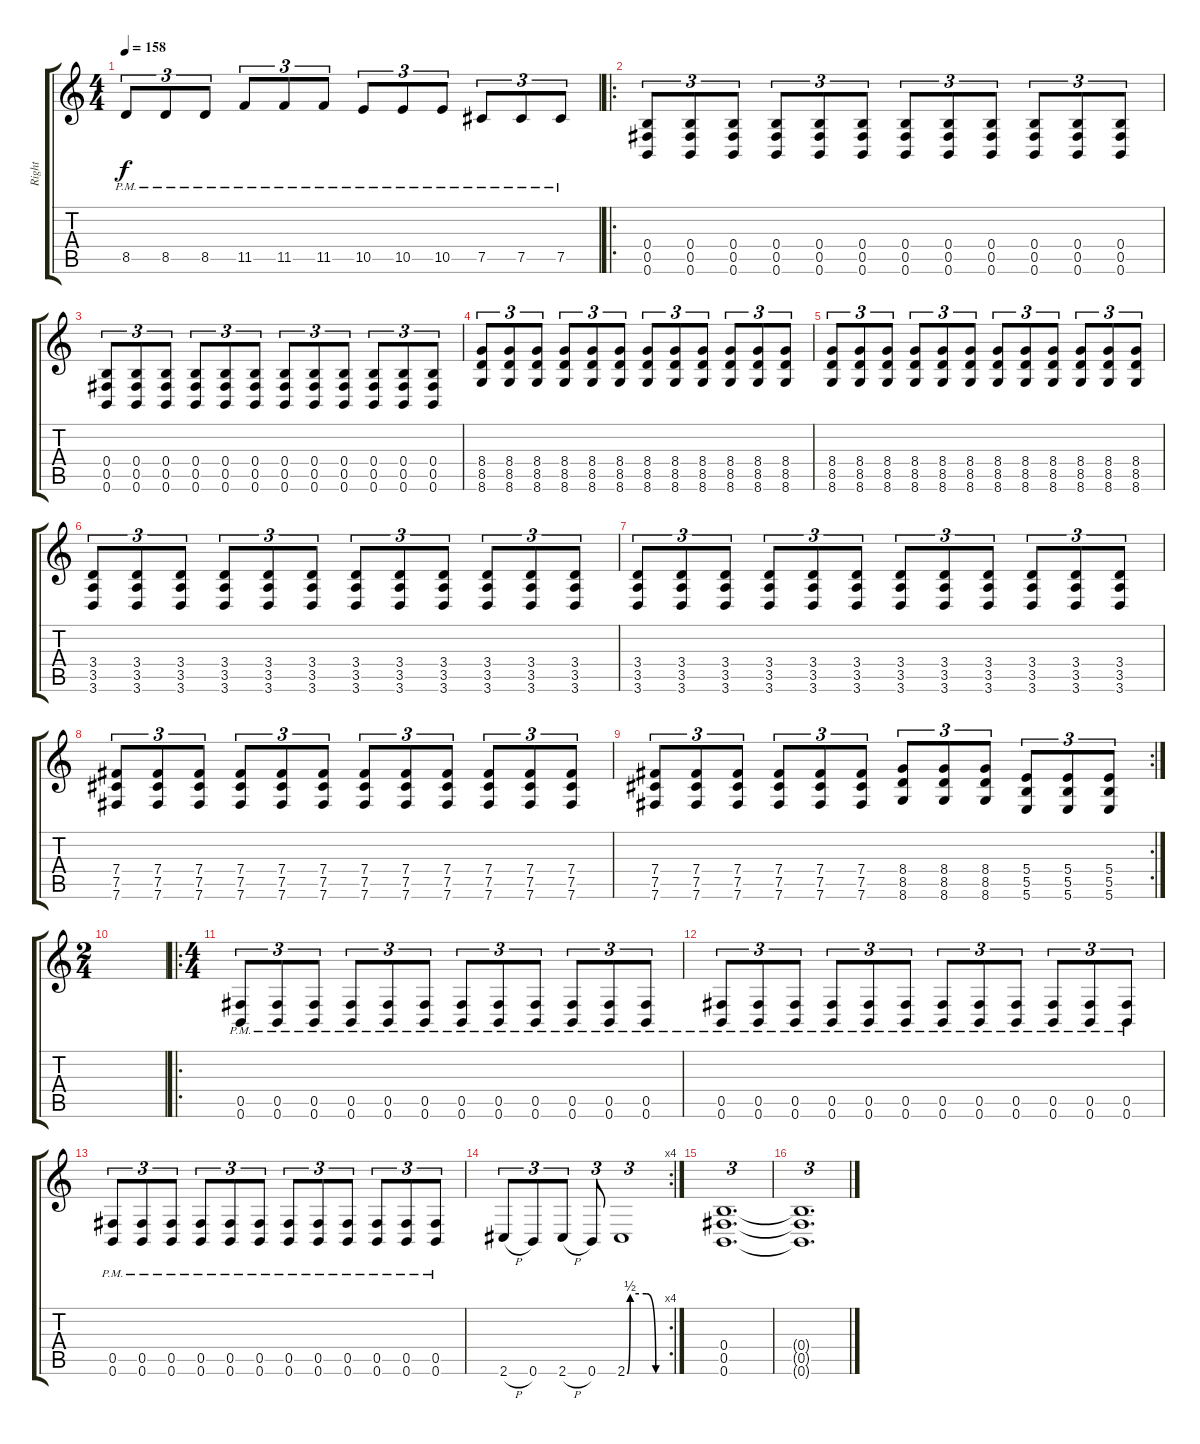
\track ("Right" "Right") {instrument overdrivenguitar}
\staff {score tabs}
\tuning (Db4 Ab3 E3 B2 Gb2 B1) {hide}
\ts (4 4)
\tempo 158
\clef g2
\ks c
8.5{pm}.8{tu (3 2) dy f} 8.5{pm}.8{tu (3 2)} 8.5{pm}.8{tu (3 2)} 11.5{pm}.8{tu (3 2)} 11.5{pm}.8{tu (3 2)} 11.5{pm}.8{tu (3 2)} 10.5{pm}.8{tu (3 2)} 10.5{pm}.8{tu (3 2)} 10.5{pm}.8{tu (3 2)} 7.5{pm}.8{tu (3 2)} 7.5{pm}.8{tu (3 2)} 7.5{pm}.8{tu (3 2)} |
\ro
(0.4 0.5 0.6).8{tu (3 2) balance 8} (0.4 0.5 0.6).8{tu (3 2)} (0.4 0.5 0.6).8{tu (3 2)} (0.4 0.5 0.6).8{tu (3 2)} (0.4 0.5 0.6).8{tu (3 2)} (0.4 0.5 0.6).8{tu (3 2)} (0.4 0.5 0.6).8{tu (3 2)} (0.4 0.5 0.6).8{tu (3 2)} (0.4 0.5 0.6).8{tu (3 2)} (0.4 0.5 0.6).8{tu (3 2)} (0.4 0.5 0.6).8{tu (3 2)} (0.4 0.5 0.6).8{tu (3 2)} |
(0.4 0.5 0.6).8{tu (3 2)} (0.4 0.5 0.6).8{tu (3 2)} (0.4 0.5 0.6).8{tu (3 2)} (0.4 0.5 0.6).8{tu (3 2)} (0.4 0.5 0.6).8{tu (3 2)} (0.4 0.5 0.6).8{tu (3 2)} (0.4 0.5 0.6).8{tu (3 2)} (0.4 0.5 0.6).8{tu (3 2)} (0.4 0.5 0.6).8{tu (3 2)} (0.4 0.5 0.6).8{tu (3 2)} (0.4 0.5 0.6).8{tu (3 2)} (0.4 0.5 0.6).8{tu (3 2)} |
(8.4 8.5 8.6).8{tu (3 2)} (8.4 8.5 8.6).8{tu (3 2)} (8.4 8.5 8.6).8{tu (3 2)} (8.4 8.5 8.6).8{tu (3 2)} (8.4 8.5 8.6).8{tu (3 2)} (8.4 8.5 8.6).8{tu (3 2)} (8.4 8.5 8.6).8{tu (3 2)} (8.4 8.5 8.6).8{tu (3 2)} (8.4 8.5 8.6).8{tu (3 2)} (8.4 8.5 8.6).8{tu (3 2)} (8.4 8.5 8.6).8{tu (3 2)} (8.4 8.5 8.6).8{tu (3 2)} |
(8.4 8.5 8.6).8{tu (3 2)} (8.4 8.5 8.6).8{tu (3 2)} (8.4 8.5 8.6).8{tu (3 2)} (8.4 8.5 8.6).8{tu (3 2)} (8.4 8.5 8.6).8{tu (3 2)} (8.4 8.5 8.6).8{tu (3 2)} (8.4 8.5 8.6).8{tu (3 2)} (8.4 8.5 8.6).8{tu (3 2)} (8.4 8.5 8.6).8{tu (3 2)} (8.4 8.5 8.6).8{tu (3 2)} (8.4 8.5 8.6).8{tu (3 2)} (8.4 8.5 8.6).8{tu (3 2)} |
(3.4 3.5 3.6).8{tu (3 2)} (3.4 3.5 3.6).8{tu (3 2)} (3.4 3.5 3.6).8{tu (3 2)} (3.4 3.5 3.6).8{tu (3 2)} (3.4 3.5 3.6).8{tu (3 2)} (3.4 3.5 3.6).8{tu (3 2)} (3.4 3.5 3.6).8{tu (3 2)} (3.4 3.5 3.6).8{tu (3 2)} (3.4 3.5 3.6).8{tu (3 2)} (3.4 3.5 3.6).8{tu (3 2)} (3.4 3.5 3.6).8{tu (3 2)} (3.4 3.5 3.6).8{tu (3 2)} |
(3.4 3.5 3.6).8{tu (3 2)} (3.4 3.5 3.6).8{tu (3 2)} (3.4 3.5 3.6).8{tu (3 2)} (3.4 3.5 3.6).8{tu (3 2)} (3.4 3.5 3.6).8{tu (3 2)} (3.4 3.5 3.6).8{tu (3 2)} (3.4 3.5 3.6).8{tu (3 2)} (3.4 3.5 3.6).8{tu (3 2)} (3.4 3.5 3.6).8{tu (3 2)} (3.4 3.5 3.6).8{tu (3 2)} (3.4 3.5 3.6).8{tu (3 2)} (3.4 3.5 3.6).8{tu (3 2)} |
(7.4 7.5 7.6).8{tu (3 2)} (7.4 7.5 7.6).8{tu (3 2)} (7.4 7.5 7.6).8{tu (3 2)} (7.4 7.5 7.6).8{tu (3 2)} (7.4 7.5 7.6).8{tu (3 2)} (7.4 7.5 7.6).8{tu (3 2)} (7.4 7.5 7.6).8{tu (3 2)} (7.4 7.5 7.6).8{tu (3 2)} (7.4 7.5 7.6).8{tu (3 2)} (7.4 7.5 7.6).8{tu (3 2)} (7.4 7.5 7.6).8{tu (3 2)} (7.4 7.5 7.6).8{tu (3 2)} |
\rc 2
(7.4 7.5 7.6).8{tu (3 2)} (7.4 7.5 7.6).8{tu (3 2)} (7.4 7.5 7.6).8{tu (3 2)} (7.4 7.5 7.6).8{tu (3 2)} (7.4 7.5 7.6).8{tu (3 2)} (7.4 7.5 7.6).8{tu (3 2)} (8.4 8.5 8.6).8{tu (3 2)} (8.4 8.5 8.6).8{tu (3 2)} (8.4 8.5 8.6).8{tu (3 2)} (5.4 5.5 5.6).8{tu (3 2)} (5.4 5.5 5.6).8{tu (3 2)} (5.4 5.5 5.6).8{tu (3 2)} |
\ts (2 4)
|
\ro
\ts (4 4)
(0.5{pm} 0.6{pm}).8{tu (3 2)} (0.5{pm} 0.6{pm}).8{tu (3 2)} (0.5{pm} 0.6{pm}).8{tu (3 2)} (0.5{pm} 0.6{pm}).8{tu (3 2)} (0.5{pm} 0.6{pm}).8{tu (3 2)} (0.5{pm} 0.6{pm}).8{tu (3 2)} (0.5{pm} 0.6{pm}).8{tu (3 2)} (0.5{pm} 0.6{pm}).8{tu (3 2)} (0.5{pm} 0.6{pm}).8{tu (3 2)} (0.5{pm} 0.6{pm}).8{tu (3 2)} (0.5{pm} 0.6{pm}).8{tu (3 2)} (0.5{pm} 0.6{pm}).8{tu (3 2)} |
(0.5{pm} 0.6{pm}).8{tu (3 2)} (0.5{pm} 0.6{pm}).8{tu (3 2)} (0.5{pm} 0.6{pm}).8{tu (3 2)} (0.5{pm} 0.6{pm}).8{tu (3 2)} (0.5{pm} 0.6{pm}).8{tu (3 2)} (0.5{pm} 0.6{pm}).8{tu (3 2)} (0.5{pm} 0.6{pm}).8{tu (3 2)} (0.5{pm} 0.6{pm}).8{tu (3 2)} (0.5{pm} 0.6{pm}).8{tu (3 2)} (0.5{pm} 0.6{pm}).8{tu (3 2)} (0.5{pm} 0.6{pm}).8{tu (3 2)} (0.5{pm} 0.6{pm}).8{tu (3 2)} |
(0.5{pm} 0.6{pm}).8{tu (3 2)} (0.5{pm} 0.6{pm}).8{tu (3 2)} (0.5{pm} 0.6{pm}).8{tu (3 2)} (0.5{pm} 0.6{pm}).8{tu (3 2)} (0.5{pm} 0.6{pm}).8{tu (3 2)} (0.5{pm} 0.6{pm}).8{tu (3 2)} (0.5{pm} 0.6{pm}).8{tu (3 2)} (0.5{pm} 0.6{pm}).8{tu (3 2)} (0.5{pm} 0.6{pm}).8{tu (3 2)} (0.5{pm} 0.6{pm}).8{tu (3 2)} (0.5{pm} 0.6{pm}).8{tu (3 2)} (0.5{pm} 0.6{pm}).8{tu (3 2)} |
\rc 4
2.6{h}.8{tu (3 2)} 0.6.8{tu (3 2)} 2.6{h}.8{tu (3 2)} 0.6.8{tu (3 2)} 2.6{be (custom 0 0 5 2 30 2 45 0 60 0)}.1{tu (3 2)} |
(0.4 0.5 0.6).1{d tu (3 2) balance 8} |
(0.4{t} 0.5{t} 0.6{t}).1{d tu (3 2)}
